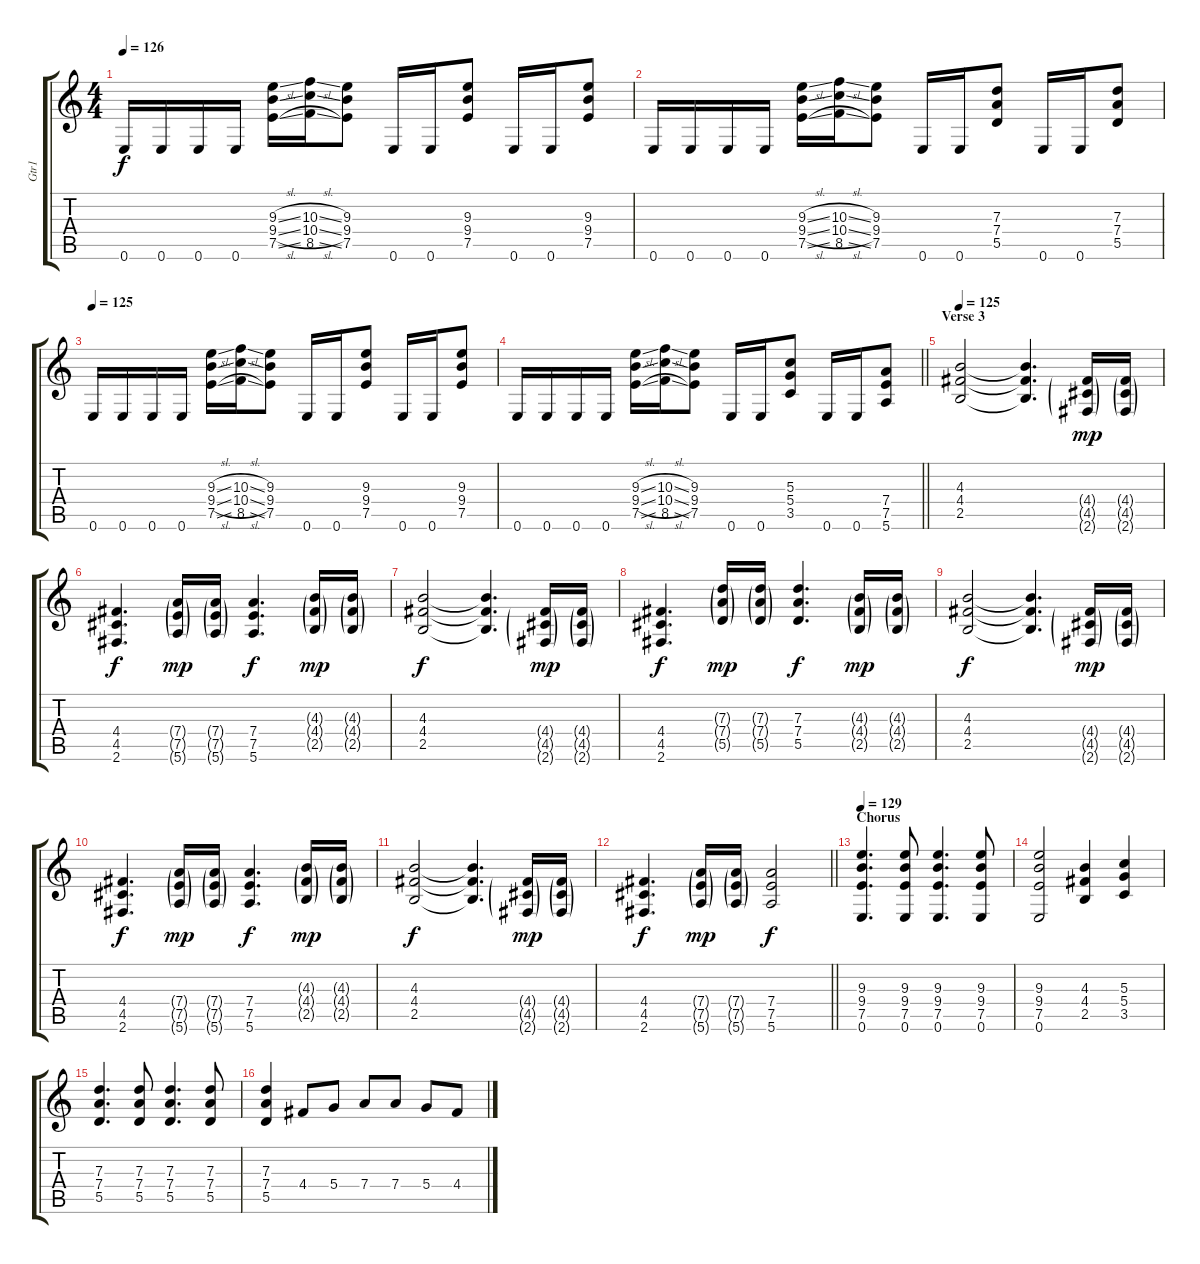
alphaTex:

\track ("Gtr1" "Gtr1") {instrument distortionguitar}
\staff {score tabs}
\tuning (E4 B3 G3 D3 A2 E2) {hide}
\ts (4 4)
\tempo 126
\clef g2
\ks c
0.6.16{dy f} 0.6.16 0.6.16 0.6.16 (9.3{sl} 9.4{sl} 7.5{sl}).16 (10.3{sl} 10.4{sl} 8.5{sl}).16 (9.3 9.4 7.5).8 0.6.16 0.6.16 (9.3 9.4 7.5).8 0.6.16 0.6.16 (9.3 9.4 7.5).8 |
0.6.16 0.6.16 0.6.16 0.6.16 (9.3{sl} 9.4{sl} 7.5{sl}).16 (10.3{sl} 10.4{sl} 8.5{sl}).16 (9.3 9.4 7.5).8 0.6.16 0.6.16 (7.3 7.4 5.5).8 0.6.16 0.6.16 (7.3 7.4 5.5).8 |
\tempo 125
0.6.16 0.6.16 0.6.16 0.6.16 (9.3{sl} 9.4{sl} 7.5{sl}).16 (10.3{sl} 10.4{sl} 8.5{sl}).16 (9.3 9.4 7.5).8 0.6.16 0.6.16 (9.3 9.4 7.5).8 0.6.16 0.6.16 (9.3 9.4 7.5).8 |
\barLineRight lightlight
0.6.16 0.6.16 0.6.16 0.6.16 (9.3{sl} 9.4{sl} 7.5{sl}).16 (10.3{sl} 10.4{sl} 8.5{sl}).16 (9.3 9.4 7.5).8 0.6.16 0.6.16 (5.3 5.4 3.5).8 0.6.16 0.6.16 (7.4 7.5 5.6).8 |
\section ("" "Verse 3")
\tempo 125
(4.3 4.4 2.5).2 (4.3{t} 4.4{t} 2.5{t}).4{d} (4.4{g} 4.5{g} 2.6{g}).16{dy mp} (4.4{g} 4.5{g} 2.6{g}).16 |
(4.4 4.5 2.6).4{d dy f} (7.4{g} 7.5{g} 5.6{g}).16{dy mp} (7.4{g} 7.5{g} 5.6{g}).16 (7.4 7.5 5.6).4{d dy f} (4.3{g} 4.4{g} 2.5{g}).16{dy mp} (4.3{g} 4.4{g} 2.5{g}).16 |
(4.3 4.4 2.5).2{dy f} (4.3{t} 4.4{t} 2.5{t}).4{d} (4.4{g} 4.5{g} 2.6{g}).16{dy mp} (4.4{g} 4.5{g} 2.6{g}).16 |
(4.4 4.5 2.6).4{d dy f} (7.3{g} 7.4{g} 5.5{g}).16{dy mp} (7.3{g} 7.4{g} 5.5{g}).16 (7.3 7.4 5.5).4{d dy f} (4.3{g} 4.4{g} 2.5{g}).16{dy mp} (4.3{g} 4.4{g} 2.5{g}).16 |
(4.3 4.4 2.5).2{dy f} (4.3{t} 4.4{t} 2.5{t}).4{d} (4.4{g} 4.5{g} 2.6{g}).16{dy mp} (4.4{g} 4.5{g} 2.6{g}).16 |
(4.4 4.5 2.6).4{d dy f} (7.4{g} 7.5{g} 5.6{g}).16{dy mp} (7.4{g} 7.5{g} 5.6{g}).16 (7.4 7.5 5.6).4{d dy f} (4.3{g} 4.4{g} 2.5{g}).16{dy mp} (4.3{g} 4.4{g} 2.5{g}).16 |
(4.3 4.4 2.5).2{dy f} (4.3{t} 4.4{t} 2.5{t}).4{d} (4.4{g} 4.5{g} 2.6{g}).16{dy mp} (4.4{g} 4.5{g} 2.6{g}).16 |
\barLineRight lightlight
(4.4 4.5 2.6).4{d dy f} (7.4{g} 7.5{g} 5.6{g}).16{dy mp} (7.4{g} 7.5{g} 5.6{g}).16 (7.4 7.5 5.6).2{dy f} |
\section ("" "Chorus")
\tempo 129
(9.3 9.4 7.5 0.6).4{d} (9.3 9.4 7.5 0.6).8 (9.3 9.4 7.5 0.6).4{d} (9.3 9.4 7.5 0.6).8 |
(9.3 9.4 7.5 0.6).2 (4.3 4.4 2.5).4 (5.3 5.4 3.5).4 |
(7.3 7.4 5.5).4{d} (7.3 7.4 5.5).8 (7.3 7.4 5.5).4{d} (7.3 7.4 5.5).8 |
(7.3 7.4 5.5).4 4.4.8 5.4.8 7.4.8 7.4.8 5.4.8 4.4.8
